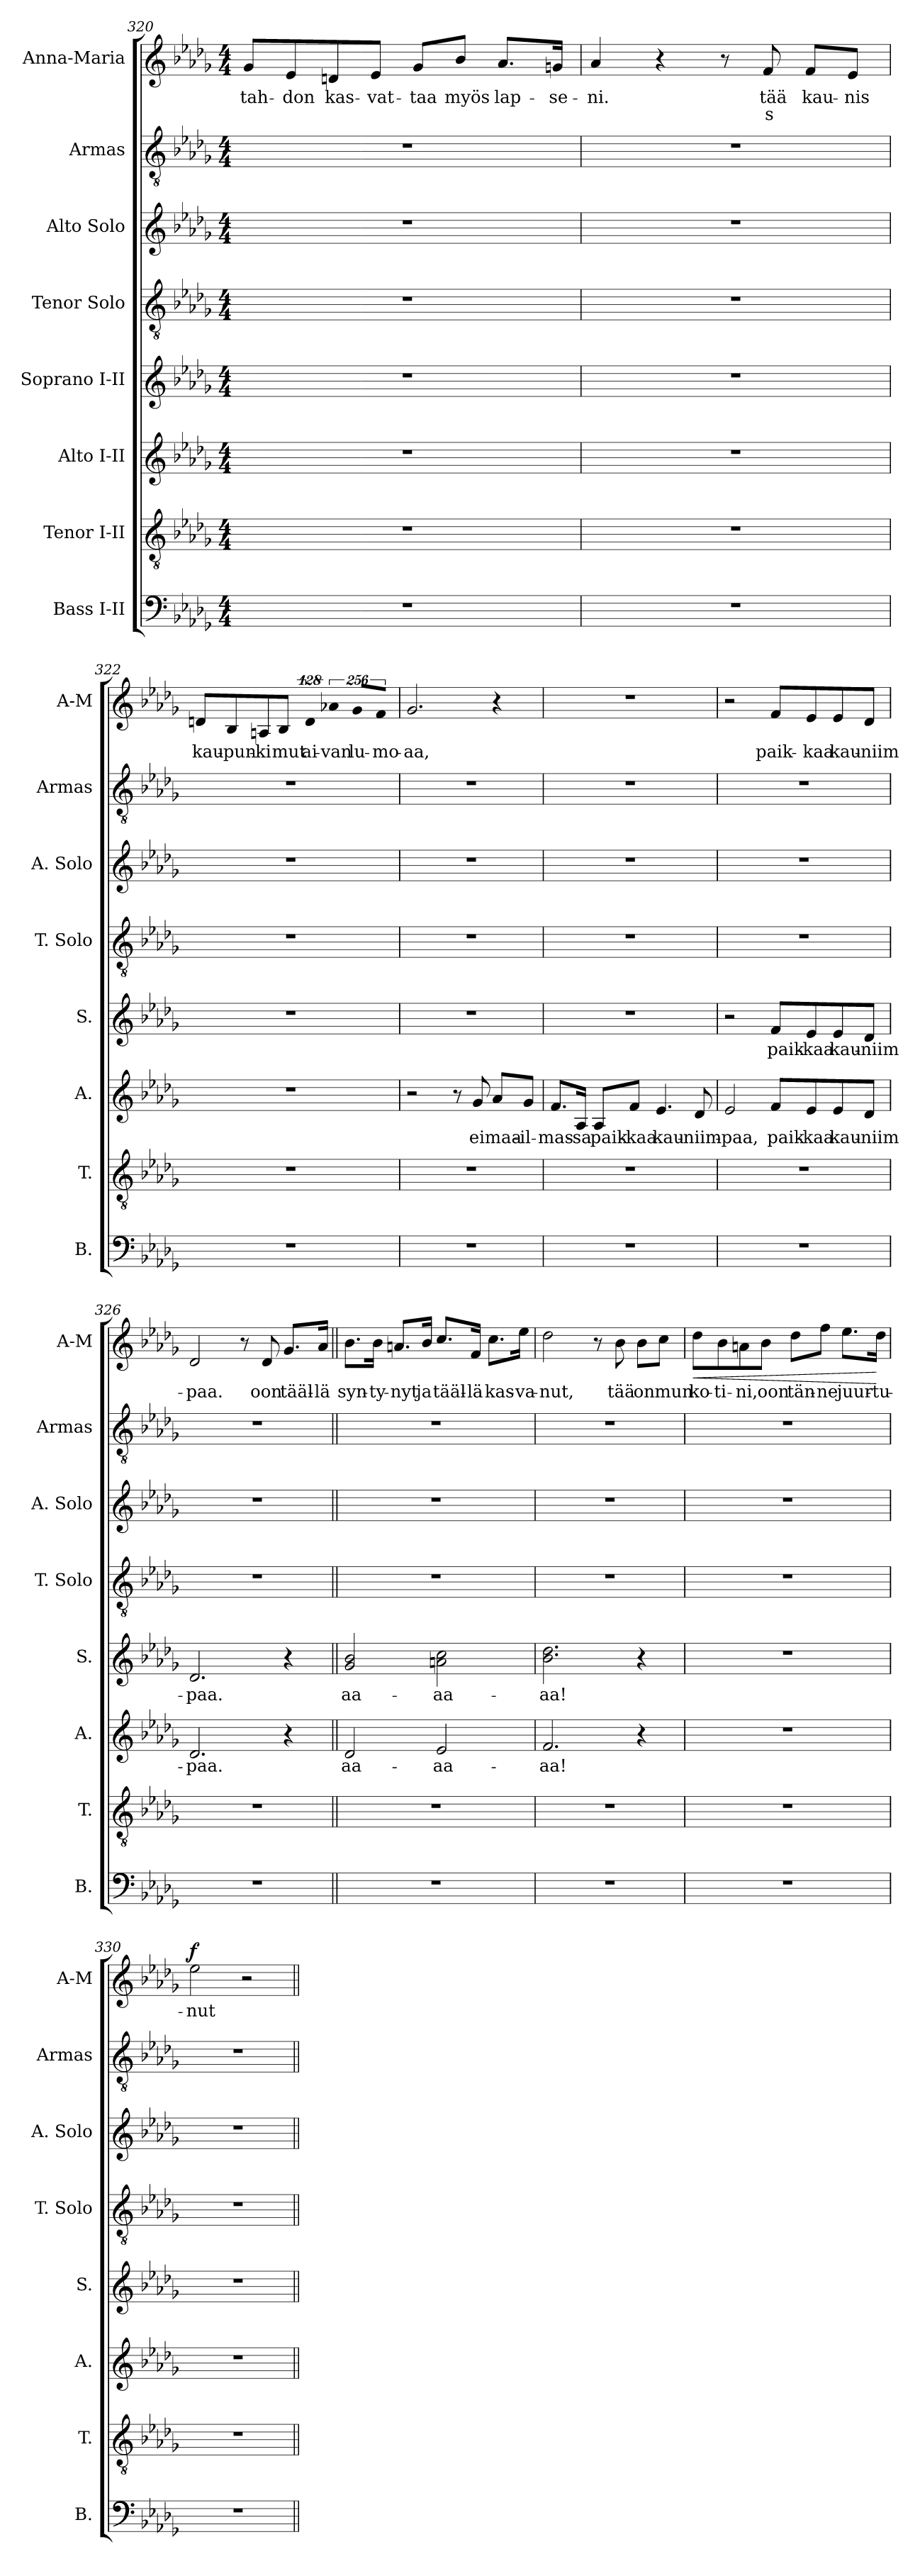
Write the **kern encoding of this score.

**kern	**kern	**kern	**text	**kern	**text	**kern	**kern	**kern	**kern	**text	**text	**dynam
*part8	*part7	*part6	*part6	*part5	*part5	*part4	*part3	*part2	*part1	*part1	*part1	*part1
*staff8	*staff7	*staff6	*staff6	*staff5	*staff5	*staff4	*staff3	*staff2	*staff1	*staff1	*staff1	*staff1
*I"Bass I-II	*I"Tenor I-II	*I"Alto I-II	*	*I"Soprano I-II	*	*I"Tenor Solo	*I"Alto Solo	*I"Armas	*I"Anna-Maria	*	*	*
*I'B.	*I'T.	*I'A.	*	*I'S.	*	*I'T. Solo	*I'A. Solo	*I'Armas	*I'A-M	*	*	*
*clefF4	*clefGv2	*clefG2	*	*clefG2	*	*clefGv2	*clefG2	*clefGv2	*clefG2	*	*	*
*	*ITrd7c12	*	*	*	*	*ITrd7c12	*	*ITrd7c12	*	*	*	*
*k[b-e-a-d-g-]	*k[b-e-a-d-g-]	*k[b-e-a-d-g-]	*	*k[b-e-a-d-g-]	*	*k[b-e-a-d-g-]	*k[b-e-a-d-g-]	*k[b-e-a-d-g-]	*k[b-e-a-d-g-]	*	*	*
*D-:	*D-:	*D-:	*	*D-:	*	*D-:	*D-:	*D-:	*D-:	*	*	*
*M4/4	*M4/4	*M4/4	*	*M4/4	*	*M4/4	*M4/4	*M4/4	*M4/4	*	*	*
=320	=320	=320	=320	=320	=320	=320	=320	=320	=320	=320	=320	=320
!	!	!	!	!	!	!	!	!	!	!LO:LY:b:color=#000000	!	!
1r	1r	1r	.	1r	.	1r	1r	1r	8g-i/L	tah-	.	.
!	!	!	!	!	!	!	!	!	!	!LO:LY:b:color=#000000	!	!
.	.	.	.	.	.	.	.	.	8e-i/	-don	.	.
!	!	!	!	!	!	!	!	!	!	!LO:LY:b:color=#000000	!	!
.	.	.	.	.	.	.	.	.	8dni/	kas-	.	.
!	!	!	!	!	!	!	!	!	!	!LO:LY:b:color=#000000	!	!
.	.	.	.	.	.	.	.	.	8e-i/J	-vat-	.	.
!	!	!	!	!	!	!	!	!	!	!LO:LY:b:color=#000000	!	!
.	.	.	.	.	.	.	.	.	8g-i/L	-taa	.	.
!	!	!	!	!	!	!	!	!	!	!LO:LY:b:color=#000000	!	!
.	.	.	.	.	.	.	.	.	8b-i/J	myös	.	.
!	!	!	!	!	!	!	!	!	!	!LO:LY:b:color=#000000	!	!
.	.	.	.	.	.	.	.	.	8.a-i/L	lap-	.	.
!	!	!	!	!	!	!	!	!	!	!LO:LY:b:color=#000000	!	!
.	.	.	.	.	.	.	.	.	16gni/Jk	-se-	.	.
!!LO:LB:g=z
=321	=321	=321	=321	=321	=321	=321	=321	=321	=321	=321	=321	=321
!	!	!	!	!	!	!	!	!	!	!LO:LY:b:color=#000000	!	!
1r	1r	1r	.	1r	.	1r	1r	1r	4a-i/	-ni.	.	.
.	.	.	.	.	.	.	.	.	4r	.	.	.
.	.	.	.	.	.	.	.	.	8r	.	.	.
!	!	!	!	!	!	!	!	!	!	!LO:LY:b:color=#000000	!LO:LY:b:color=#000000	!
.	.	.	.	.	.	.	.	.	8fi/	tää	s	.
!	!	!	!	!	!	!	!	!	!	!LO:LY:b:color=#000000	!	!
.	.	.	.	.	.	.	.	.	8fi/L	kau-	.	.
!	!	!	!	!	!	!	!	!	!	!LO:LY:b:color=#000000	!	!
.	.	.	.	.	.	.	.	.	8e-i/J	-nis	.	.
=322	=322	=322	=322	=322	=322	=322	=322	=322	=322	=322	=322	=322
!	!	!	!	!	!	!	!	!	!	!LO:LY:b:color=#000000	!	!
1r	1r	1r	.	1r	.	1r	1r	1r	8dni/L	kau-	.	.
!	!	!	!	!	!	!	!	!	!	!LO:LY:b:color=#000000	!	!
.	.	.	.	.	.	.	.	.	8B-i/	-pun-	.	.
!	!	!	!	!	!	!	!	!	!	!LO:LY:b:color=#000000	!	!
.	.	.	.	.	.	.	.	.	8Ani/	-ki	.	.
!	!	!	!	!	!	!	!	!	!	!LO:LY:b:color=#000000	!	!
.	.	.	.	.	.	.	.	.	8B-i/J	mut	.	.
!	!	!	!	!	!	!	!	!	!LO:N:vis=4	!	!	!
!	!	!	!	!	!	!	!	!	!	!LO:LY:b:color=#000000	!	!
.	.	.	.	.	.	.	.	.	512%85di/	ai-	.	.
!	!	!	!	!	!	!	!	!	!LO:N:vis=4	!	!	!
!	!	!	!	!	!	!	!	!	!	!LO:LY:b:color=#000000	!	!
.	.	.	.	.	.	.	.	.	1024%171a-Xi/	-van	.	.
!	!	!	!	!	!	!	!	!	!LO:N:vis=8	!	!	!
!	!	!	!	!	!	!	!	!	!	!LO:LY:b:color=#000000	!	!
.	.	.	.	.	.	.	.	.	1024%85g-i/L	lu-	.	.
!	!	!	!	!	!	!	!	!	!LO:N:vis=8	!	!	!
!	!	!	!	!	!	!	!	!	!	!LO:LY:b:color=#000000	!	!
.	.	.	.	.	.	.	.	.	512%43fi/J	-mo-	.	.
=323	=323	=323	=323	=323	=323	=323	=323	=323	=323	=323	=323	=323
!	!	!	!	!	!	!	!	!	!	!LO:LY:b:color=#000000	!	!
1r	1r	2r	.	1r	.	1r	1r	1r	2.g-i/	-aa,	.	.
.	.	8r	.	.	.	.	.	.	.	.	.	.
!	!	!	!LO:LY:b:color=#000000	!	!	!	!	!	!	!	!	!
.	.	8g-i/	ei	.	.	.	.	.	.	.	.	.
!	!	!	!LO:LY:b:color=#000000	!	!	!	!	!	!	!	!	!
.	.	8a-i/L	maa-	.	.	.	.	.	4r	.	.	.
!	!	!	!LO:LY:b:color=#000000	!	!	!	!	!	!	!	!	!
.	.	8g-i/J	-il-	.	.	.	.	.	.	.	.	.
=324	=324	=324	=324	=324	=324	=324	=324	=324	=324	=324	=324	=324
!	!	!	!LO:LY:b:color=#000000	!	!	!	!	!	!	!	!	!
1r	1r	8.fi/L	-mas-	1r	.	1r	1r	1r	1r	.	.	.
!	!	!	!LO:LY:b:color=#000000	!	!	!	!	!	!	!	!	!
.	.	16A-i/Jk	-sa	.	.	.	.	.	.	.	.	.
!	!	!	!LO:LY:b:color=#000000	!	!	!	!	!	!	!	!	!
.	.	8A-i/L	paik-	.	.	.	.	.	.	.	.	.
!	!	!	!LO:LY:b:color=#000000	!	!	!	!	!	!	!	!	!
.	.	8fi/J	-kaa	.	.	.	.	.	.	.	.	.
!	!	!	!LO:LY:b:color=#000000	!	!	!	!	!	!	!	!	!
.	.	4.e-i/	kau-	.	.	.	.	.	.	.	.	.
!	!	!	!LO:LY:b:color=#000000	!	!	!	!	!	!	!	!	!
.	.	8d-i/	-niim-	.	.	.	.	.	.	.	.	.
=325	=325	=325	=325	=325	=325	=325	=325	=325	=325	=325	=325	=325
!	!	!	!LO:LY:b:color=#000000	!	!	!	!	!	!	!	!	!
1r	1r	2e-i/	-paa,	2r	.	1r	1r	1r	2r	.	.	.
!	!	!	!LO:LY:b:color=#000000	!	!	!	!	!	!	!	!	!
!	!	!	!	!	!LO:LY:b:color=#000000	!	!	!	!	!	!	!
!	!	!	!	!	!	!	!	!	!	!LO:LY:b:color=#000000	!	!
.	.	8fi/L	paik-	8fi/L	paik-	.	.	.	8fi/L	paik-	.	.
!	!	!	!LO:LY:b:color=#000000	!	!	!	!	!	!	!	!	!
!	!	!	!	!	!LO:LY:b:color=#000000	!	!	!	!	!	!	!
!	!	!	!	!	!	!	!	!	!	!LO:LY:b:color=#000000	!	!
.	.	8e-i/	-kaa	8e-i/	-kaa	.	.	.	8e-i/	-kaa	.	.
!	!	!	!LO:LY:b:color=#000000	!	!	!	!	!	!	!	!	!
!	!	!	!	!	!LO:LY:b:color=#000000	!	!	!	!	!	!	!
!	!	!	!	!	!	!	!	!	!	!LO:LY:b:color=#000000	!	!
.	.	8e-i/	kau-	8e-i/	kau-	.	.	.	8e-i/	kau-	.	.
!	!	!	!LO:LY:b:color=#000000	!	!	!	!	!	!	!	!	!
!	!	!	!	!	!LO:LY:b:color=#000000	!	!	!	!	!	!	!
!	!	!	!	!	!	!	!	!	!	!LO:LY:b:color=#000000	!	!
.	.	8d-i/J	-niim-	8d-i/J	-niim-	.	.	.	8d-i/J	-niim-	.	.
=326	=326	=326	=326	=326	=326	=326	=326	=326	=326	=326	=326	=326
!	!	!	!LO:LY:b:color=#000000	!	!	!	!	!	!	!	!	!
!	!	!	!	!	!LO:LY:b:color=#000000	!	!	!	!	!	!	!
!	!	!	!	!	!	!	!	!	!	!LO:LY:b:color=#000000	!	!
1r	1r	2.d-i/	-paa.	2.d-i/	-paa.	1r	1r	1r	2d-i/	-paa.	.	.
.	.	.	.	.	.	.	.	.	8r	.	.	.
!	!	!	!	!	!	!	!	!	!	!LO:LY:b:color=#000000	!	!
.	.	.	.	.	.	.	.	.	8d-i/	oon	.	.
!	!	!	!	!	!	!	!	!	!	!LO:LY:b:color=#000000	!	!
.	.	4r	.	4r	.	.	.	.	8.g-i/L	tääl-	.	.
!	!	!	!	!	!	!	!	!	!	!LO:LY:b:color=#000000	!	!
.	.	.	.	.	.	.	.	.	16a-i/Jk	-lä	.	.
!!LO:LB:g=z
=327||	=327||	=327||	=327||	=327||	=327||	=327||	=327||	=327||	=327||	=327||	=327||	=327||
!	!	!	!LO:LY:b:color=#000000	!	!	!	!	!	!	!	!	!
!	!	!	!	!	!LO:LY:b:color=#000000	!	!	!	!	!	!	!
!	!	!	!	!	!	!	!	!	!	!LO:LY:b:color=#000000	!	!
1r	1r	2d-i/	aa-	2g-i/ 2b-i	aa-	1r	1r	1r	8.b-i\L	syn-	.	.
!	!	!	!	!	!	!	!	!	!	!LO:LY:b:color=#000000	!	!
.	.	.	.	.	.	.	.	.	16b-i\Jk	-ty-	.	.
!	!	!	!	!	!	!	!	!	!	!LO:LY:b:color=#000000	!	!
.	.	.	.	.	.	.	.	.	8.ani/L	-nyt	.	.
!	!	!	!	!	!	!	!	!	!	!LO:LY:b:color=#000000	!	!
.	.	.	.	.	.	.	.	.	16b-i/Jk	ja	.	.
!	!	!	!LO:LY:b:color=#000000	!	!	!	!	!	!	!	!	!
!	!	!	!	!	!LO:LY:b:color=#000000	!	!	!	!	!	!	!
!	!	!	!	!	!	!	!	!	!	!LO:LY:b:color=#000000	!	!
.	.	2e-i/	-aa-	2ani\ 2cci	-aa-	.	.	.	8.cci/L	tääl-	.	.
!	!	!	!	!	!	!	!	!	!	!LO:LY:b:color=#000000	!	!
.	.	.	.	.	.	.	.	.	16fi/Jk	-lä	.	.
!	!	!	!	!	!	!	!	!	!	!LO:LY:b:color=#000000	!	!
.	.	.	.	.	.	.	.	.	8.cci\L	kas-	.	.
!	!	!	!	!	!	!	!	!	!	!LO:LY:b:color=#000000	!	!
.	.	.	.	.	.	.	.	.	16ee-i\Jk	-va-	.	.
=328	=328	=328	=328	=328	=328	=328	=328	=328	=328	=328	=328	=328
!	!	!	!LO:LY:b:color=#000000	!	!	!	!	!	!	!	!	!
!	!	!	!	!	!LO:LY:b:color=#000000	!	!	!	!	!	!	!
!	!	!	!	!	!	!	!	!	!	!LO:LY:b:color=#000000	!	!
1r	1r	2.fi/	-aa!	2.b-i\ 2.dd-i	-aa!	1r	1r	1r	2dd-i\	-nut,	.	.
.	.	.	.	.	.	.	.	.	8r	.	.	.
!	!	!	!	!	!	!	!	!	!	!LO:LY:b:color=#000000	!	!
.	.	.	.	.	.	.	.	.	8b-i\	tää	.	.
!	!	!	!	!	!	!	!	!	!	!LO:LY:b:color=#000000	!	!
.	.	4r	.	4r	.	.	.	.	8b-i\L	on	.	.
!	!	!	!	!	!	!	!	!	!	!LO:LY:b:color=#000000	!	!
.	.	.	.	.	.	.	.	.	8cci\J	mun	.	.
=329	=329	=329	=329	=329	=329	=329	=329	=329	=329	=329	=329	=329
!	!	!	!	!	!	!	!	!	!	!LO:LY:b:color=#000000	!	!LO:HP:b
1r	1r	1r	.	1r	.	1r	1r	1r	8dd-i\L	ko-	.	<
!	!	!	!	!	!	!	!	!	!	!LO:LY:b:color=#000000	!	!
.	.	.	.	.	.	.	.	.	8b-i\	-ti-	.	.
!	!	!	!	!	!	!	!	!	!	!LO:LY:b:color=#000000	!	!
.	.	.	.	.	.	.	.	.	8ani\	-ni,	.	.
!	!	!	!	!	!	!	!	!	!	!LO:LY:b:color=#000000	!	!
.	.	.	.	.	.	.	.	.	8b-i\J	oon	.	.
!	!	!	!	!	!	!	!	!	!	!LO:LY:b:color=#000000	!	!
.	.	.	.	.	.	.	.	.	8dd-i\L	tän-	.	.
!	!	!	!	!	!	!	!	!	!	!LO:LY:b:color=#000000	!	!
.	.	.	.	.	.	.	.	.	8ffi\J	-ne	.	.
!	!	!	!	!	!	!	!	!	!	!LO:LY:b:color=#000000	!	!
.	.	.	.	.	.	.	.	.	8.ee-i\L	juur-	.	.
!	!	!	!	!	!	!	!	!	!	!LO:LY:b:color=#000000	!	!
.	.	.	.	.	.	.	.	.	16dd-i\Jk	-tu-	.	[
=330	=330	=330	=330	=330	=330	=330	=330	=330	=330	=330	=330	=330
!	!	!	!	!	!	!	!	!	!	!LO:LY:b:color=#000000	!	!
1r	1r	1r	.	1r	.	1r	1r	1r	2ee-i\	-nut	.	f
.	.	.	.	.	.	.	.	.	2r	.	.	.
=||	=||	=||	=||	=||	=||	=||	=||	=||	=||	=||	=||	=||
*-	*-	*-	*-	*-	*-	*-	*-	*-	*-	*-	*-	*-
